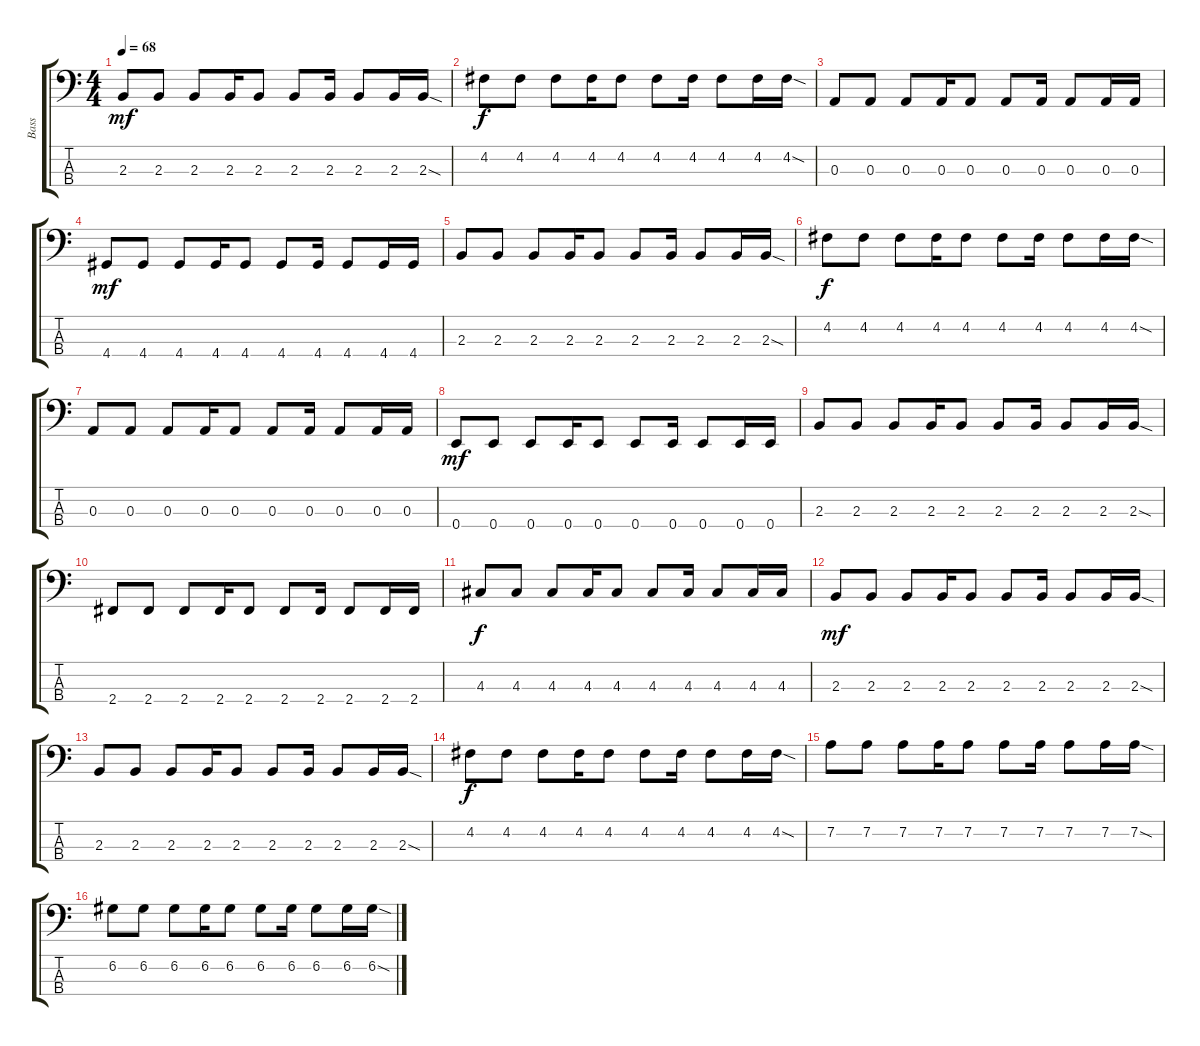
\track ("Bass" "Bass") {instrument electricbassfinger}
\staff {score tabs}
\tuning (G2 D2 A1 E1) {hide}
\ts (4 4)
\tempo 68
\clef f4
\ks c
2.3.8{dy mf} 2.3.8 2.3.8 2.3.16 2.3.8 2.3.8 2.3.16 2.3.8 2.3.16 2.3{sod}.16 |
4.2.8{dy f} 4.2.8 4.2.8 4.2.16 4.2.8 4.2.8 4.2.16 4.2.8 4.2.16 4.2{sod}.16 |
0.3.8 0.3.8 0.3.8 0.3.16 0.3.8 0.3.8 0.3.16 0.3.8 0.3.16 0.3.16 |
4.4.8{dy mf} 4.4.8 4.4.8 4.4.16 4.4.8 4.4.8 4.4.16 4.4.8 4.4.16 4.4.16 |
2.3.8 2.3.8 2.3.8 2.3.16 2.3.8 2.3.8 2.3.16 2.3.8 2.3.16 2.3{sod}.16 |
4.2.8{dy f} 4.2.8 4.2.8 4.2.16 4.2.8 4.2.8 4.2.16 4.2.8 4.2.16 4.2{sod}.16 |
0.3.8 0.3.8 0.3.8 0.3.16 0.3.8 0.3.8 0.3.16 0.3.8 0.3.16 0.3.16 |
0.4.8{dy mf} 0.4.8 0.4.8 0.4.16 0.4.8 0.4.8 0.4.16 0.4.8 0.4.16 0.4.16 |
2.3.8 2.3.8 2.3.8 2.3.16 2.3.8 2.3.8 2.3.16 2.3.8 2.3.16 2.3{sod}.16 |
2.4.8 2.4.8 2.4.8 2.4.16 2.4.8 2.4.8 2.4.16 2.4.8 2.4.16 2.4.16 |
4.3.8{dy f} 4.3.8 4.3.8 4.3.16 4.3.8 4.3.8 4.3.16 4.3.8 4.3.16 4.3.16 |
2.3.8{dy mf} 2.3.8 2.3.8 2.3.16 2.3.8 2.3.8 2.3.16 2.3.8 2.3.16 2.3{sod}.16 |
2.3.8 2.3.8 2.3.8 2.3.16 2.3.8 2.3.8 2.3.16 2.3.8 2.3.16 2.3{sod}.16 |
4.2.8{dy f} 4.2.8 4.2.8 4.2.16 4.2.8 4.2.8 4.2.16 4.2.8 4.2.16 4.2{sod}.16 |
7.2.8 7.2.8 7.2.8 7.2.16 7.2.8 7.2.8 7.2.16 7.2.8 7.2.16 7.2{sod}.16 |
6.2.8 6.2.8 6.2.8 6.2.16 6.2.8 6.2.8 6.2.16 6.2.8 6.2.16 6.2{sod}.16
